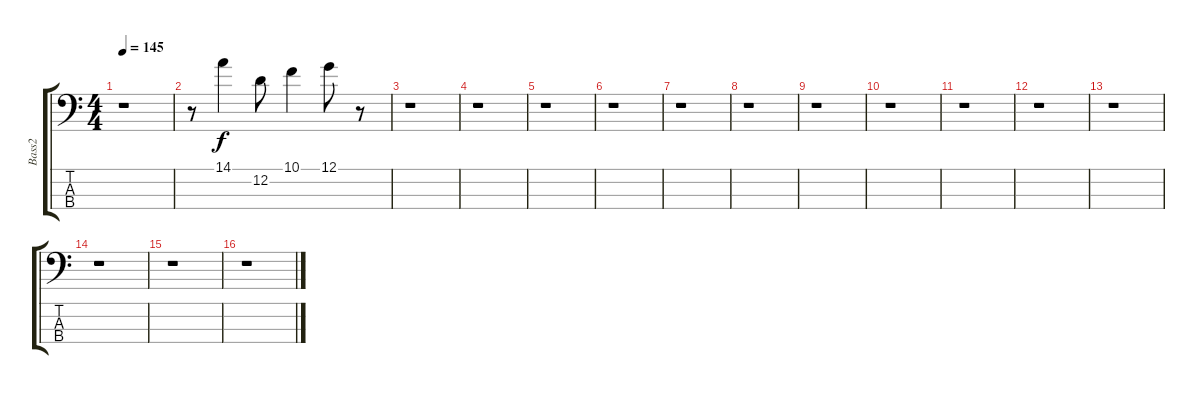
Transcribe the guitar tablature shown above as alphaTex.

\track ("Bass2" "Bass2") {instrument acousticbass}
\staff {score tabs}
\tuning (G2 D2 A1 E1) {hide}
\ts (4 4)
\tempo 145
\clef f4
\ks c
r.1{dy f} |
r.8 14.1.4 12.2.8 10.1.4 12.1.8 r.8 |
r.1 |
r.1 |
r.1 |
r.1 |
r.1 |
r.1 |
r.1 |
r.1 |
r.1 |
r.1 |
r.1 |
r.1 |
r.1 |
r.1
